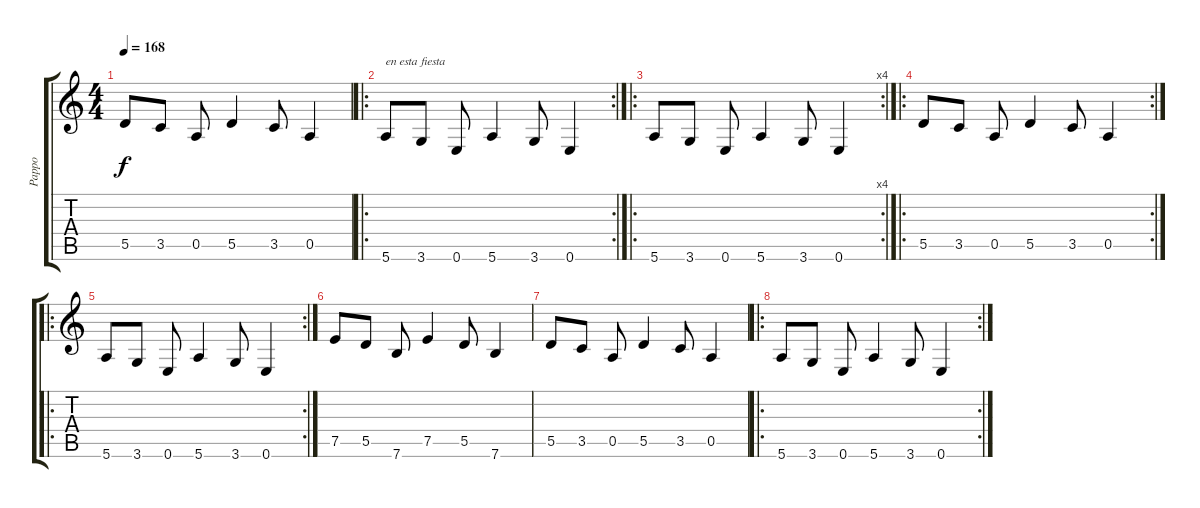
\track ("Pappo" "Pappo") {instrument distortionguitar}
\staff {score tabs}
\tuning (E4 B3 G3 D3 A2 E2) {hide}
\ts (4 4)
\tempo 168
\clef g2
\ks c
5.5.8{dy f} 3.5.8 0.5.8 5.5.4 3.5.8 0.5.4 |
\ro
\rc 2
5.6.8{txt "en esta fiesta"} 3.6.8 0.6.8 5.6.4 3.6.8 0.6.4 |
\ro
\rc 4
5.6.8 3.6.8 0.6.8 5.6.4 3.6.8 0.6.4 |
\ro
\rc 2
5.5.8 3.5.8 0.5.8 5.5.4 3.5.8 0.5.4 |
\ro
\rc 2
5.6.8 3.6.8 0.6.8 5.6.4 3.6.8 0.6.4 |
7.5.8 5.5.8 7.6.8 7.5.4 5.5.8 7.6.4 |
5.5.8 3.5.8 0.5.8 5.5.4 3.5.8 0.5.4 |
\ro
\rc 2
5.6.8 3.6.8 0.6.8 5.6.4 3.6.8 0.6.4
